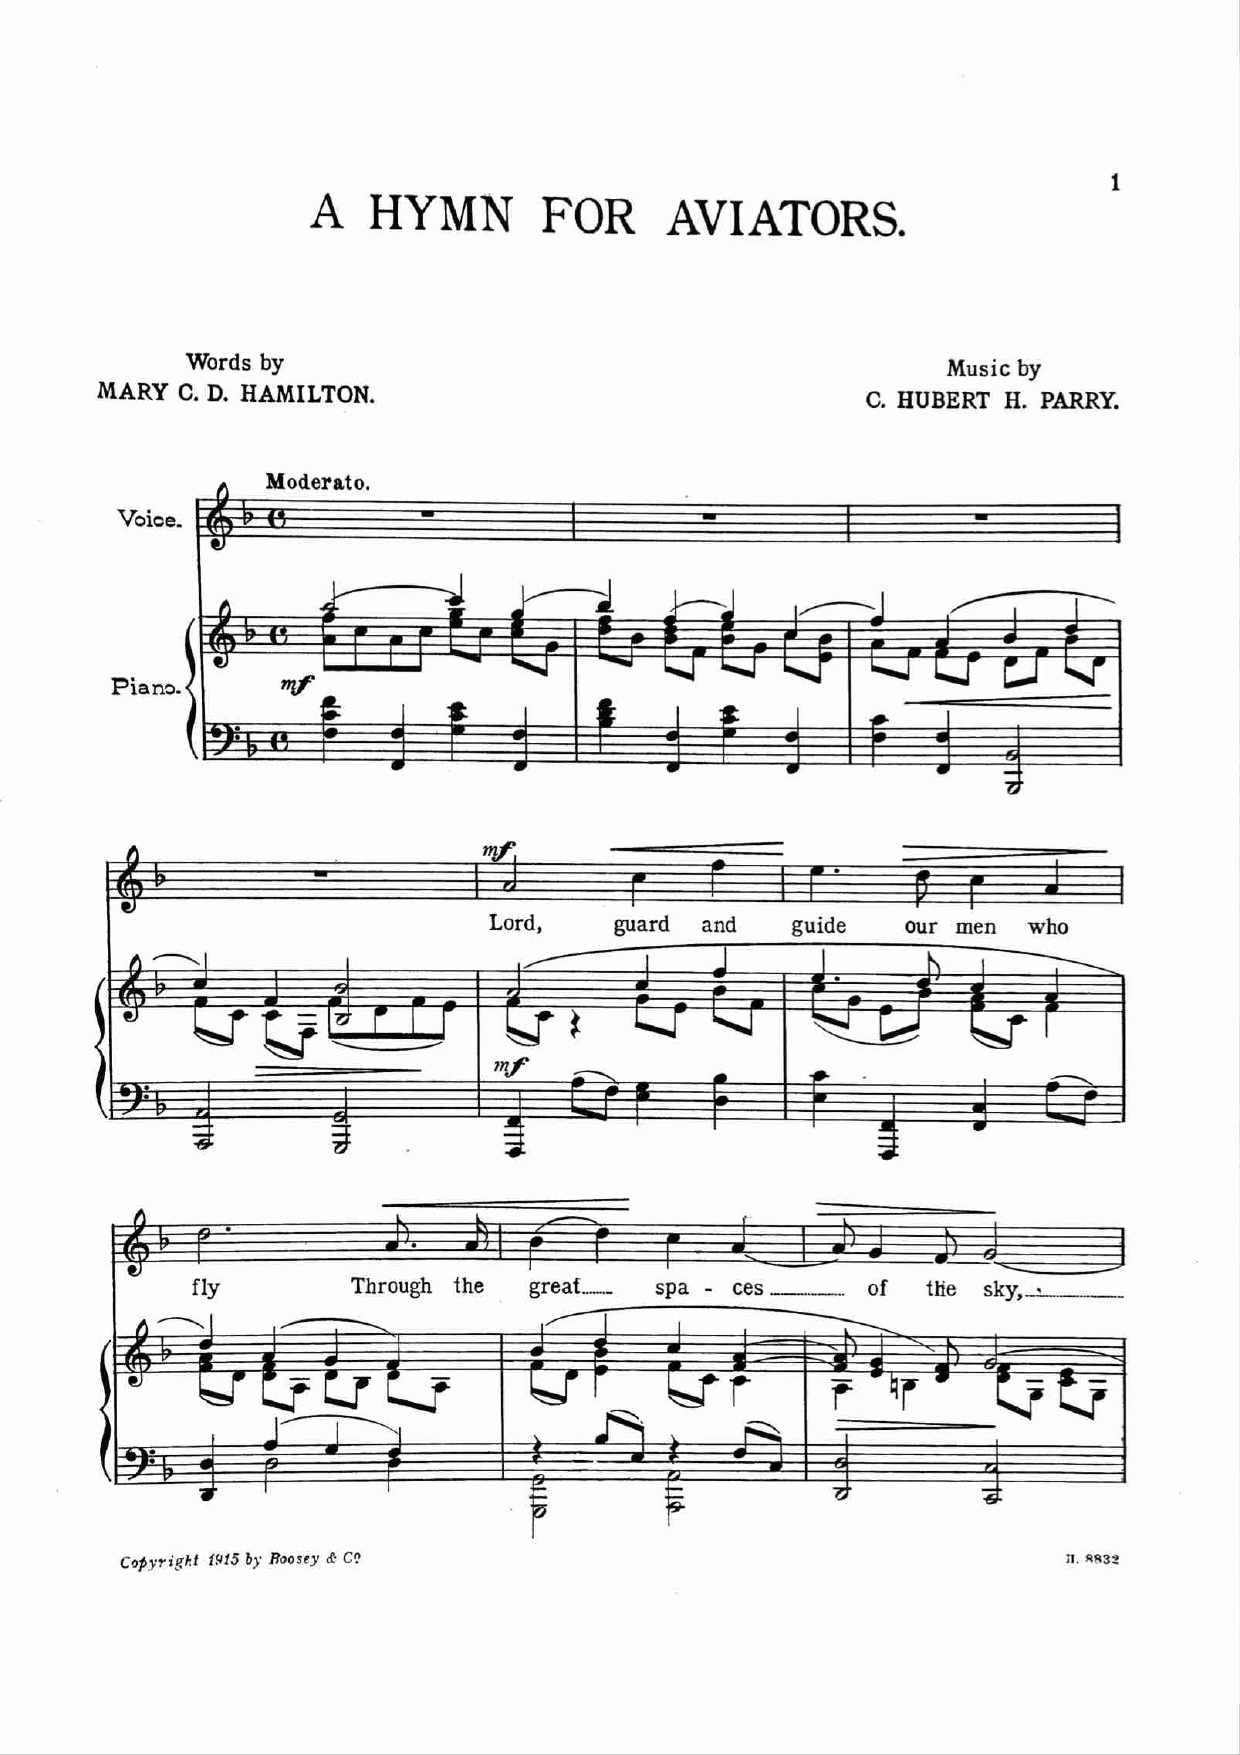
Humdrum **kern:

**kern	**kern	**dynam	**kern	**text	**dynam
*part2	*part2	*part2	*part1	*part1	*part1
*staff3	*staff2	*staff2/3	*staff1	*staff1	*staff1
*I"Piano	*	*	*I"Voice	*	*
*I'Pno	*	*	*	*	*
*clefF4	*clefG2	*	*clefG2	*	*
*k[b-]	*k[b-]	*	*k[b-]	*	*
*M4/4	*M4/4	*	*M4/4	*	*
=1	=1	=1	=1	=1	=1
*	*^	*	*	*	*
!	!	!	!	!LO:TX:a:B:t=Moderato	!	!
!	!	!	!LO:DY:b	!	!	!
4F\ 4c\ 4f\	(2aa/	8a\ 8ff\L	mf	1r	.	.
.	.	8cc\	.	.	.	.
4FF/ 4F/	.	8a\	.	.	.	.
.	.	8cc\J	.	.	.	.
4G\ 4c\ 4e\	4ccc/)	8ee\ 8gg\L	.	.	.	.
.	.	8cc\J	.	.	.	.
4FF/ 4F/	(4gg/	8cc\ 8ee\L	.	.	.	.
.	.	8g\J	.	.	.	.
=2	=2	=2	=2	=2	=2	=2
4B-\ 4d\ 4f\	4bb-/)	8dd\ 8ff\L	.	1r	.	.
.	.	8b-\J	.	.	.	.
4FF/ 4F/	(4ff/	8b-\ 8dd\L	.	.	.	.
.	.	8f\J	.	.	.	.
4G\ 4c\ 4e\	4gg/)	8b-\ 8ee\L	.	.	.	.
.	.	8g\J	.	.	.	.
4FF/ 4F/	(4cc/	8cc\L	.	.	.	.
.	.	8e\ 8b-\J	.	.	.	.
=3	=3	=3	=3	=3	=3	=3
4F\ 4c\	4ff/)	8a\L	.	1r	.	.
!	!	!	!LO:HP:b	!	!	!
.	.	8f\J	<	.	.	.
4FF/ 4F/	(4a/	8f\L	.	.	.	.
.	.	8e\J	.	.	.	.
2BBB-/ 2BB-/	4b-/	8d\L	.	.	.	.
.	.	8f\J	.	.	.	.
.	4dd/	8b-\L	.	.	.	.
.	.	8d\J	.	.	.	.
=4	=4	=4	=4	=4	=4	=4
2AAA/ 2AA/	4cc/)	(8f\L	.	1r	.	.
.	.	8c\J)	.	.	.	.
!	!	!	!LO:HP:b	!	!	!
.	4f/	(8c\L	>	.	.	.
.	.	8F\J)	.	.	.	.
2GGG/ 2GG/	2B-/ 2b-/	(8f\L	.	.	.	.
.	.	8d\	.	.	.	.
.	.	8f\	.	.	.	.
.	.	8e\J)	[	.	.	.
=5	=5	=5	=5	=5	=5	=5
!	!	!	!LO:DY:b	!	!	!LO:DY:a
4FFF/ 4FF/	(2a/	(8f\L	mf	2a/	Lord,	mf
.	.	8c\J)	.	.	.	.
8A\L	.	4r	.	.	.	.
8F\J	.	.	.	.	.	.
!	!	!	!	!	!	!LO:HP:b
4E\ 4G\	4cc/	8g\L	.	4cc\	guard	<
.	.	8e\J	.	.	.	.
4D\ 4B-\	4ff/	8b-\L	.	4ff\	and	.
.	.	8f\J	.	.	.	.
*	*v	*v	*	*	*	*
.	.	.	.	.	[
=6	=6	=6	=6	=6	=6
*	*^	*	*	*	*
4E\ 4c\	4.ee/	(8cc\L	.	4.ee\	guide	.
.	.	8g\J	.	.	.	.
4FFF/ 4FF/	.	8e\L	.	.	.	.
!	!	!	!	!	!	!LO:HP:b
.	8dd/	8b-\J)	.	8dd\	our	>
4FF/ 4C/	4cc/	(8f\ 8a\L	.	4cc\	men	.
.	.	8c\J)	.	.	.	.
8A\L	4a/	4f\	.	4a/	who	.
8F\J	.	.	.	.	.	.
*	*v	*v	*	*	*	*
.	.	.	.	.	]
=7	=7	=7	=7	=7	=7
*^	*^	*	*	*	*
4D/	4DD/	4dd/)	(8f\ 8a\L	.	2.dd\	fly	.
.	.	.	8d\J)	.	.	.	.
4A/	2D\	(4a/	8d\ 8f\L	.	.	.	.
.	.	.	8A\J	.	.	.	.
4G/	.	4g/	8d\L	.	.	.	.
.	.	.	8B-\J	.	.	.	.
!	!	!	!	!	!	!	!LO:HP:b
4F/	4D\	4f/)	8d\L	.	8.a/L	Through	<
.	.	.	8A\J	.	.	.	.
.	.	.	.	.	16a/Jk	the	.
=8	=8	=8	=8	=8	=8	=8	=8
4r	2GGG\ 2GG\	(4b-/	(8f\L	.	(4b-\	great	.
.	.	.	8d\J)	.	.	.	.
8B-/L	.	4dd/	4e\ 4b-\	.	4dd\)	.	.
8E/J	.	.	.	.	.	.	.
4r	2AAA\ 2AA\	4cc/	(8f\L	.	4cc\	spa-	[
.	.	.	8c\J)	.	.	.	.
8F/L	.	[4f/ [4a/	4c\	.	[4a/	-ces	.
8C/J	.	.	.	.	.	.	.
*v	*v	*	*	*	*	*	*
=9	=9	=9	=9	=9	=9	=9
!	!	!	!	!	!	!LO:HP:b
2DD/ 2D/	8f/] 8a/]	4A\	.	8a/]	.	>
.	4e/ 4g/	.	.	4g/	of	.
.	.	4Bn\	.	.	.	.
.	8d/ 8f/)	.	.	8f/	the	.
2CC/ 2C/	[2g/	8d\ 8f\L	]	[2g/	sky,	]
.	.	8G\J	.	.	.	.
.	.	8c\ 8e\L	.	.	.	.
.	.	8G\J	.	.	.	.
*	*v	*v	*	*	*	*
=	=	=	=	=	=
*-	*-	*-	*-	*-	*-
